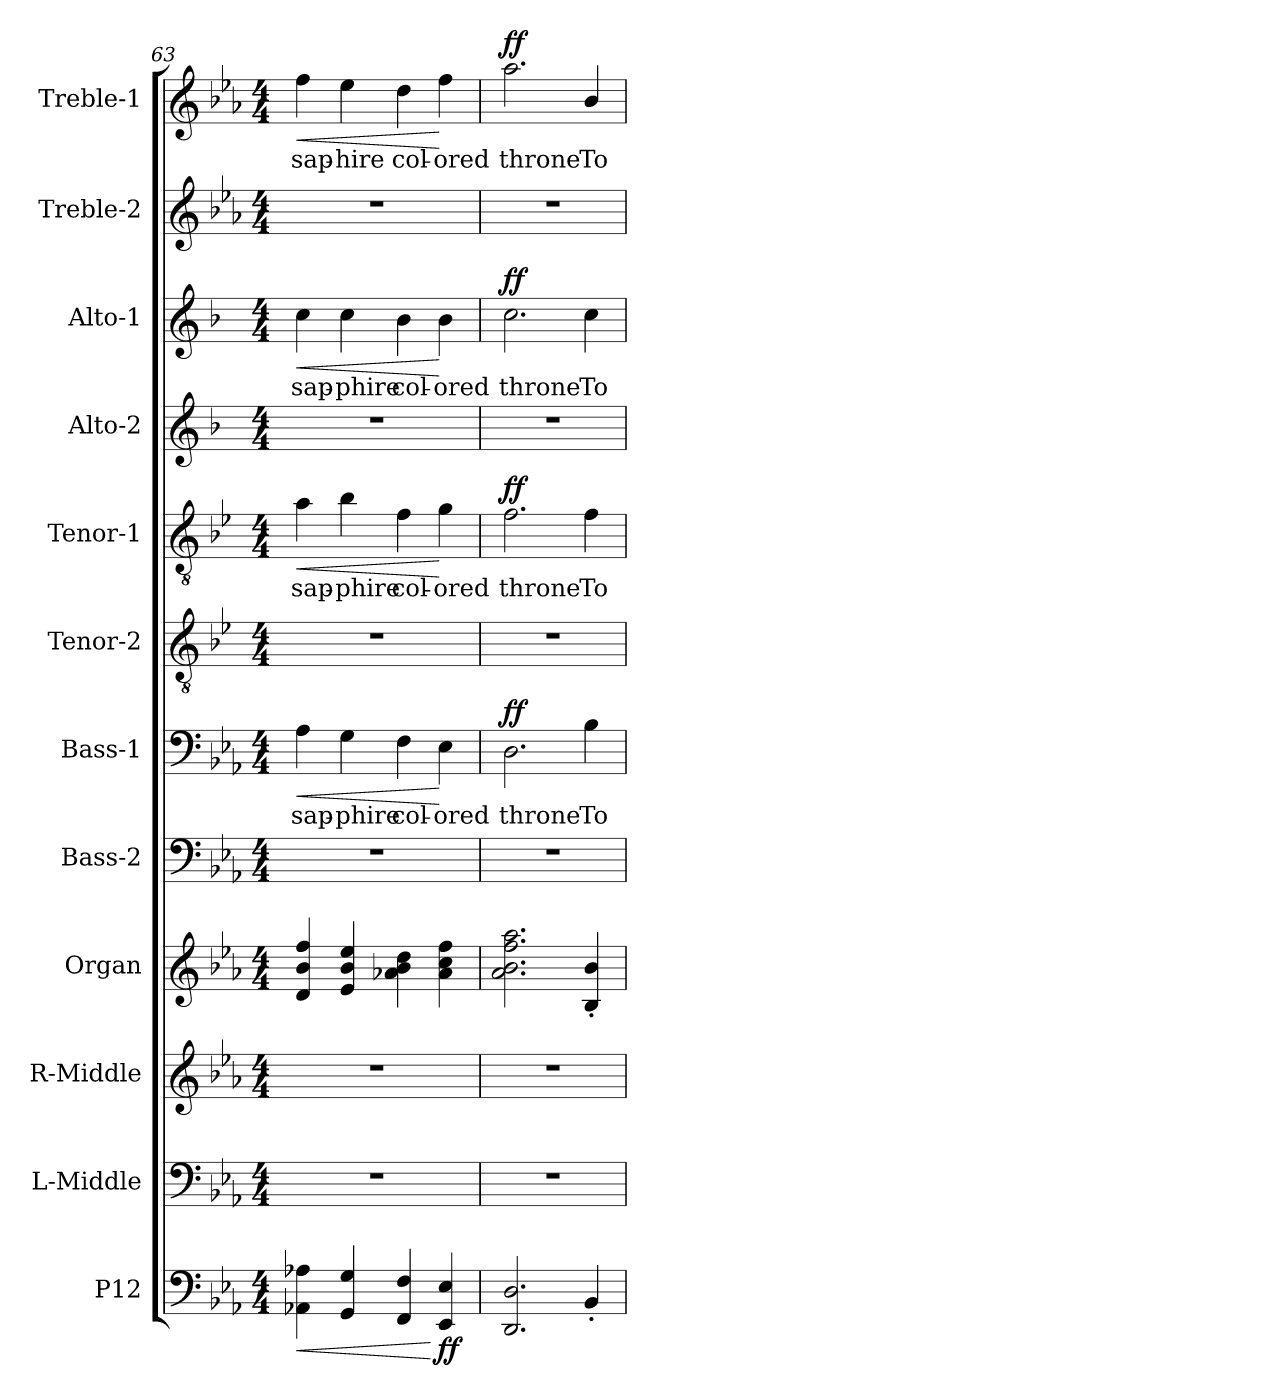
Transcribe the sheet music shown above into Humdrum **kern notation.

**kern	**dynam	**kern	**kern	**kern	**kern	**kern	**text	**dynam	**kern	**kern	**text	**dynam	**kern	**kern	**text	**dynam	**kern	**kern	**text	**dynam
*part12	*part12	*part11	*part10	*part9	*part8	*part7	*part7	*part7	*part6	*part5	*part5	*part5	*part4	*part3	*part3	*part3	*part2	*part1	*part1	*part1
*staff12	*staff12	*staff11	*staff10	*staff9	*staff8	*staff7	*staff7	*staff7	*staff6	*staff5	*staff5	*staff5	*staff4	*staff3	*staff3	*staff3	*staff2	*staff1	*staff1	*staff1
*I"P12	*	*I"L-Middle	*I"R-Middle	*I"Organ	*I"Bass-2	*I"Bass-1	*	*	*I"Tenor-2	*I"Tenor-1	*	*	*I"Alto-2	*I"Alto-1	*	*	*I"Treble-2	*I"Treble-1	*	*
*	*	*I'L-M	*	*	*I'B2:	*I'B:	*	*	*I'T2:	*I'T:	*	*	*I'A2:	*I'A:	*	*	*	*	*	*
*clefF4	*	*clefF4	*clefG2	*clefG2	*clefF4	*clefF4	*	*	*clefGv2	*clefGv2	*	*	*clefG2	*clefG2	*	*	*clefG2	*clefG2	*	*
*	*	*	*	*	*	*	*	*	*ITrd4c7	*ITrd4c7	*	*	*ITrd1c2	*ITrd1c2	*	*	*ITrd-7c-12	*ITrd-7c-12	*	*
*k[b-e-a-]	*	*k[b-e-a-]	*k[b-e-a-]	*k[b-e-a-]	*k[b-e-a-]	*k[b-e-a-]	*	*	*k[b-e-a-]	*k[b-e-a-]	*	*	*k[b-e-a-]	*k[b-e-a-]	*	*	*k[b-e-a-]	*k[b-e-a-]	*	*
*E-:	*	*E-:	*E-:	*E-:	*E-:	*E-:	*	*	*E-:	*E-:	*	*	*E-:	*E-:	*	*	*E-:	*E-:	*	*
*M4/4	*	*M4/4	*M4/4	*M4/4	*M4/4	*M4/4	*	*	*M4/4	*M4/4	*	*	*M4/4	*M4/4	*	*	*M4/4	*M4/4	*	*
=63	=63	=63	=63	=63	=63	=63	=63	=63	=63	=63	=63	=63	=63	=63	=63	=63	=63	=63	=63	=63
!	!LO:HP:b	!	!	!	!	!	!	!	!	!	!	!	!	!	!	!	!	!	!	!
!	!	!	!	!	!	!	!LO:LY:b:color=#000000	!LO:HP:b	!	!	!	!	!	!	!	!	!	!	!	!
!	!	!	!	!	!	!	!	!	!	!	!LO:LY:b:color=#000000	!LO:HP:b	!	!	!	!	!	!	!	!
!	!	!	!	!	!	!	!	!	!	!	!	!	!	!	!LO:LY:b:color=#000000	!LO:HP:b	!	!	!	!
!	!	!	!	!	!	!	!	!	!	!	!	!	!	!	!	!	!	!	!LO:LY:b:color=#000000	!LO:HP:b
4AA-Xi\ 4A-Xi	<	1r	1r	4di/ 4b-i 4ffi	1r	4A-i\	sap-	<	1r	4di\	sap-	<	1r	4b-i\	sap-	<	1r	4fffi\	sap-	<
!	!	!	!	!	!	!	!LO:LY:b:color=#000000	!	!	!	!	!	!	!	!	!	!	!	!	!
!	!	!	!	!	!	!	!	!	!	!	!LO:LY:b:color=#000000	!	!	!	!	!	!	!	!	!
!	!	!	!	!	!	!	!	!	!	!	!	!	!	!	!LO:LY:b:color=#000000	!	!	!	!	!
!	!	!	!	!	!	!	!	!	!	!	!	!	!	!	!	!	!	!	!LO:LY:b:color=#000000	!
4GGi/ 4Gi	.	.	.	4e-i/ 4b-i 4ee-i	.	4Gi\	-phire	.	.	4e-i\	-phire	.	.	4b-i\	-phire	.	.	4eee-i\	-hire	.
!	!	!	!	!	!	!	!LO:LY:b:color=#000000	!	!	!	!	!	!	!	!	!	!	!	!	!
!	!	!	!	!	!	!	!	!	!	!	!LO:LY:b:color=#000000	!	!	!	!	!	!	!	!	!
!	!	!	!	!	!	!	!	!	!	!	!	!	!	!	!LO:LY:b:color=#000000	!	!	!	!	!
!	!	!	!	!	!	!	!	!	!	!	!	!	!	!	!	!	!	!	!LO:LY:b:color=#000000	!
4FFi/ 4Fi	.	.	.	4a-Xi\ 4b-i 4ddi	.	4Fi\	col-	.	.	4B-i\	col-	.	.	4a-i\	col-	.	.	4dddi\	col-	.
!	!	!	!	!	!	!	!LO:LY:b:color=#000000	!	!	!	!	!	!	!	!	!	!	!	!	!
!	!	!	!	!	!	!	!	!	!	!	!LO:LY:b:color=#000000	!	!	!	!	!	!	!	!	!
!	!	!	!	!	!	!	!	!	!	!	!	!	!	!	!LO:LY:b:color=#000000	!	!	!	!	!
!	!	!	!	!	!	!	!	!	!	!	!	!	!	!	!	!	!	!	!LO:LY:b:color=#000000	!
4EE-i/ 4E-i	[ ff	.	.	4a-i\ 4cci 4ffi	.	4E-i\	-ored	[	.	4ci\	-ored	[	.	4a-i\	-ored	[	.	4fffi\	-ored	[
!!LO:LB:g=z
=64	=64	=64	=64	=64	=64	=64	=64	=64	=64	=64	=64	=64	=64	=64	=64	=64	=64	=64	=64	=64
!	!	!	!	!	!	!	!LO:LY:b:color=#000000	!	!	!	!	!	!	!	!	!	!	!	!	!
!	!	!	!	!	!	!	!	!	!	!	!LO:LY:b:color=#000000	!	!	!	!	!	!	!	!	!
!	!	!	!	!	!	!	!	!	!	!	!	!	!	!	!LO:LY:b:color=#000000	!	!	!	!	!
!	!	!	!	!	!	!	!	!	!	!	!	!	!	!	!	!	!	!	!LO:LY:b:color=#000000	!
2.DDi/ 2.Di	.	1r	1r	2.a-i\ 2.b-i 2.ffi 2.aa-i	1r	2.Di\	throne	ff	1r	2.B-i\	throne	ff	1r	2.b-i\	throne	ff	1r	2.aaa-i\	throne	ff
!	!	!	!	!	!	!	!LO:LY:b:color=#000000	!	!	!	!	!	!	!	!	!	!	!	!	!
!	!	!	!	!	!	!	!	!	!	!	!LO:LY:b:color=#000000	!	!	!	!	!	!	!	!	!
!	!	!	!	!	!	!	!	!	!	!	!	!	!	!	!LO:LY:b:color=#000000	!	!	!	!	!
!	!	!	!	!	!	!	!	!	!	!	!	!	!	!	!	!	!	!	!LO:LY:b:color=#000000	!
4BB-'i/	.	.	.	4B-i/' 4b-i'	.	4B-i\	To	.	.	4B-i\	To	.	.	4b-i\	To	.	.	4bb-i/	To	.
=	=	=	=	=	=	=	=	=	=	=	=	=	=	=	=	=	=	=	=	=
*-	*-	*-	*-	*-	*-	*-	*-	*-	*-	*-	*-	*-	*-	*-	*-	*-	*-	*-	*-	*-
